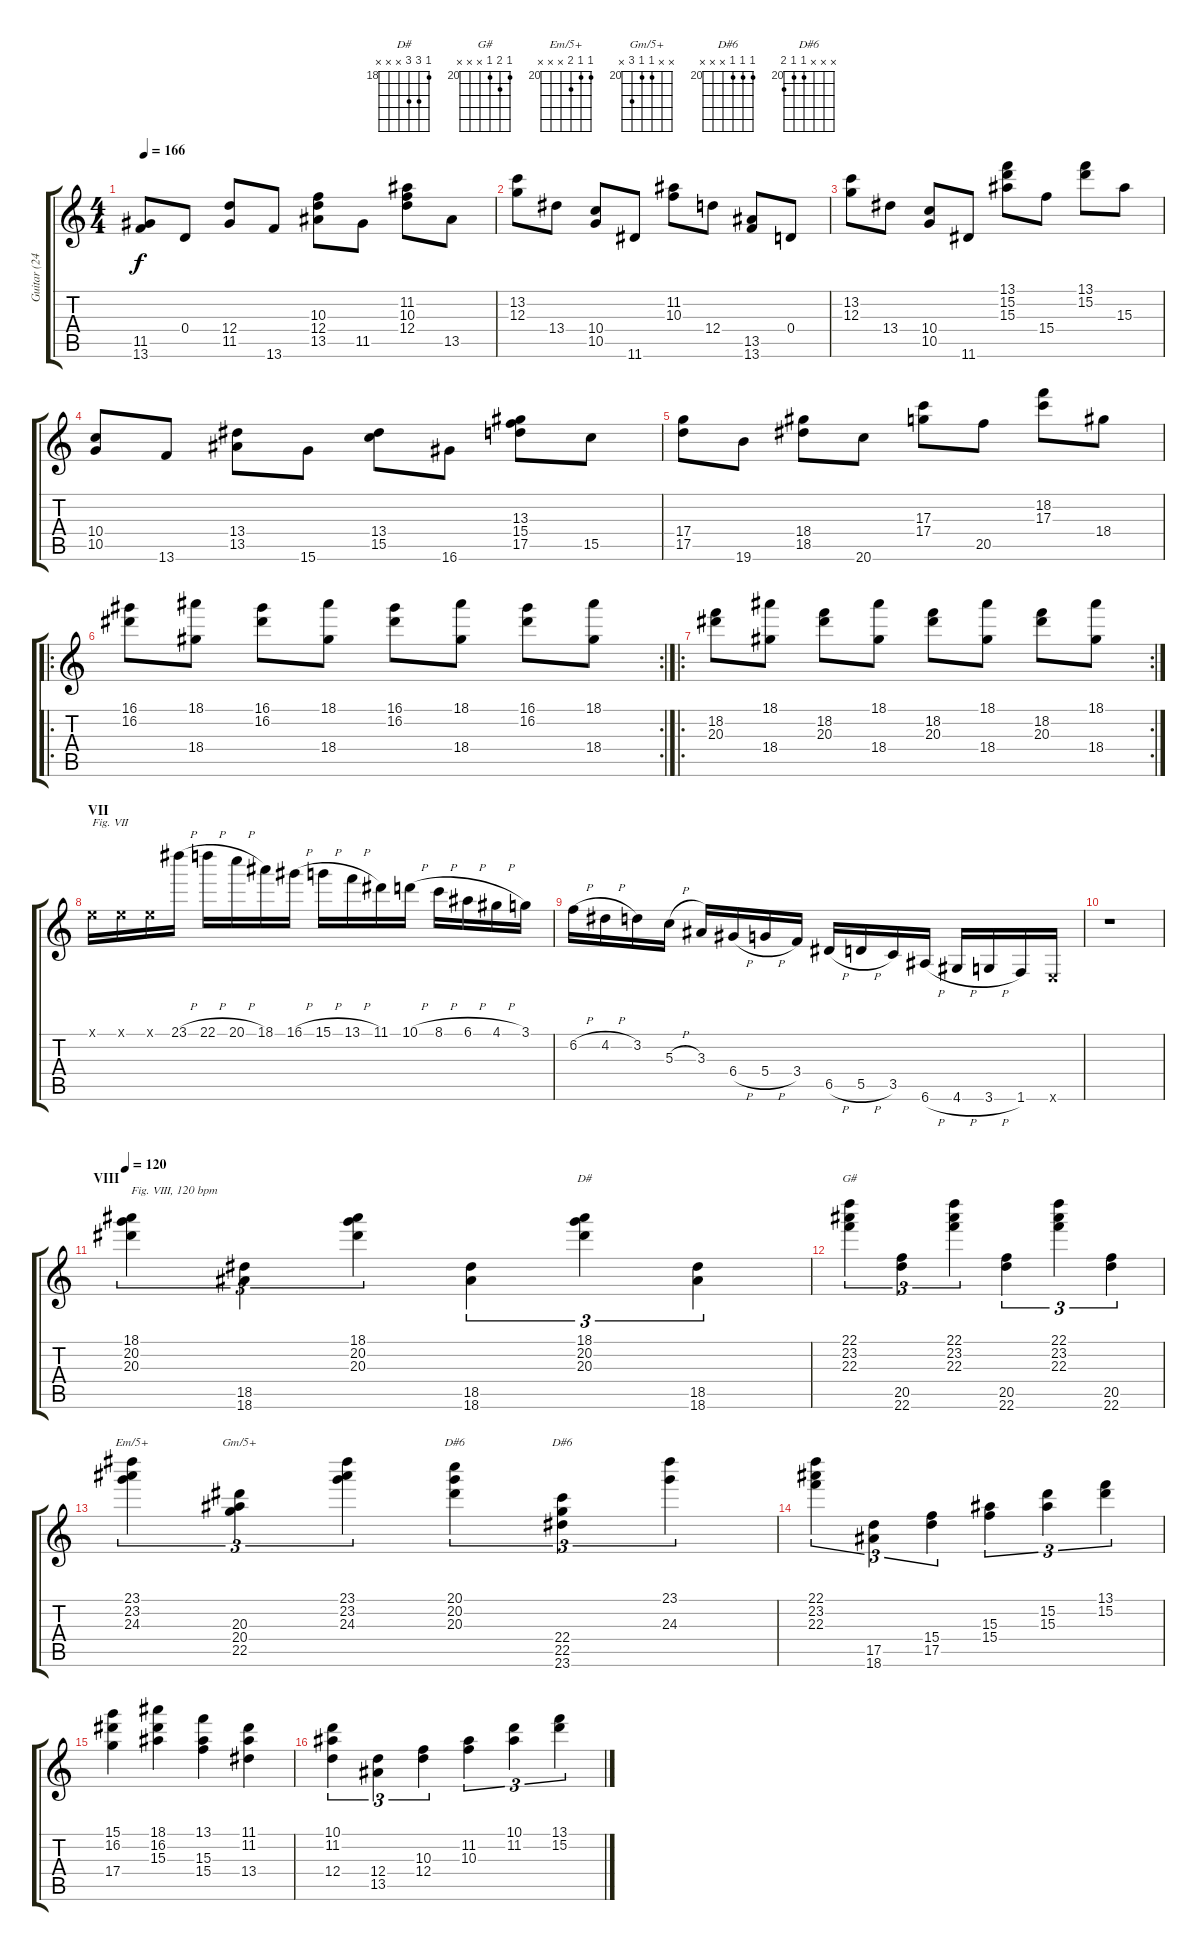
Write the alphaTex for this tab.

\track ("Guitar (24-fret)" "Guitar (24") {instrument overdrivenguitar}
\staff {score tabs}
\tuning (E4 B3 G3 D3 A2 E2) {hide}
\chord ("D#" 18 20 20 x x x) {firstfret 18}
\chord ("G#" 20 21 20 x x x) {firstfret 20}
\chord ("Em/5+" 20 20 21 x x x) {firstfret 20}
\chord ("Gm/5+" x x 20 20 22 x) {firstfret 20}
\chord ("D#6" 20 20 20 x x x) {firstfret 20}
\chord ("D#6 " x x x 20 20 21) {firstfret 20}
\ts (4 4)
\tempo 166
\clef g2
\ks c
(11.5 13.6).8{dy f} 0.4.8 (12.4 11.5).8 13.6.8 (10.3 12.4 13.5).8 11.5.8 (11.2 10.3 12.4).8 13.5.8 |
(13.2 12.3).8 13.4.8 (10.4 10.5).8 11.6.8 (11.2 10.3).8 12.4.8 (13.5 13.6).8 0.4.8 |
(13.2 12.3).8 13.4.8 (10.4 10.5).8 11.6.8 (13.1 15.2 15.3).8 15.4.8 (13.1 15.2).8 15.3.8 |
(10.4 10.5).8 13.6.8 (13.4 13.5).8 15.6.8 (13.4 15.5).8 16.6.8 (13.3 15.4 17.5).8 15.5.8 |
(17.4 17.5).8 19.6.8 (18.4 18.5).8 20.6.8 (17.3 17.4).8 20.5.8 (18.2 17.3).8 18.4.8 |
\ro
\rc 2
(16.1 16.2).8 (18.1 18.4).8 (16.1 16.2).8 (18.1 18.4).8 (16.1 16.2).8 (18.1 18.4).8 (16.1 16.2).8 (18.1 18.4).8 |
\ro
\rc 2
(18.2 20.3).8 (18.1 18.4).8 (18.2 20.3).8 (18.1 18.4).8 (18.2 20.3).8 (18.1 18.4).8 (18.2 20.3).8 (18.1 18.4).8 |
\section ("" "VII")
0.1{x}.16{txt "Fig. VII"} 0.1{x}.16 0.1{x}.16 23.1{h}.16 22.1{h}.16 20.1{h}.16 18.1.16 16.1{h}.16 15.1{h}.16 13.1{h}.16 11.1.16 10.1{h}.16 8.1{h}.16 6.1{h}.16 4.1{h}.16 3.1.16 |
6.2{h}.16 4.2{h}.16 3.2.16 5.3{h}.16 3.3.16 6.4{h}.16 5.4{h}.16 3.4.16 6.5{h}.16 5.5{h}.16 3.5.16 6.6{h}.16 4.6{h}.16 3.6{h}.16 1.6.16 0.6{x}.16 |
r.1 |
\section ("" "VIII")
\tempo 120
(18.1 20.2 20.3).4{tu (3 2) txt "Fig. VIII, 120 bpm"} (18.5 18.6).4{tu (3 2)} (18.1 20.2 20.3).4{tu (3 2)} (18.5 18.6).4{tu (3 2)} (18.1 20.2 20.3).4{tu (3 2) ch "D#"} (18.5 18.6).4{tu (3 2)} |
(22.1 23.2 22.3).4{tu (3 2) ch "G#"} (20.5 22.6).4{tu (3 2)} (22.1 23.2 22.3).4{tu (3 2)} (20.5 22.6).4{tu (3 2)} (22.1 23.2 22.3).4{tu (3 2)} (20.5 22.6).4{tu (3 2)} |
(23.1 23.2 24.3).4{tu (3 2) ch "Em/5+"} (20.3 20.4 22.5).4{tu (3 2) ch "Gm/5+"} (23.1 23.2 24.3).4{tu (3 2)} (20.1 20.2 20.3).4{tu (3 2) ch "D#6"} (22.4 22.5 23.6).4{tu (3 2) ch "D#6 "} (23.1 24.3).4{tu (3 2)} |
(22.1 23.2 22.3).4{tu (3 2)} (17.5 18.6).4{tu (3 2)} (15.4 17.5).4{tu (3 2)} (15.3 15.4).4{tu (3 2)} (15.2 15.3).4{tu (3 2)} (13.1 15.2).4{tu (3 2)} |
(15.1 16.2 17.4).4 (18.1 16.2 15.3).4 (13.1 15.3 15.4).4 (11.1 11.2 13.4).4 |
(10.1 11.2 12.4).4{tu (3 2)} (12.4 13.5).4{tu (3 2)} (10.3 12.4).4{tu (3 2)} (11.2 10.3).4{tu (3 2)} (10.1 11.2).4{tu (3 2)} (13.1 15.2).4{tu (3 2)}
